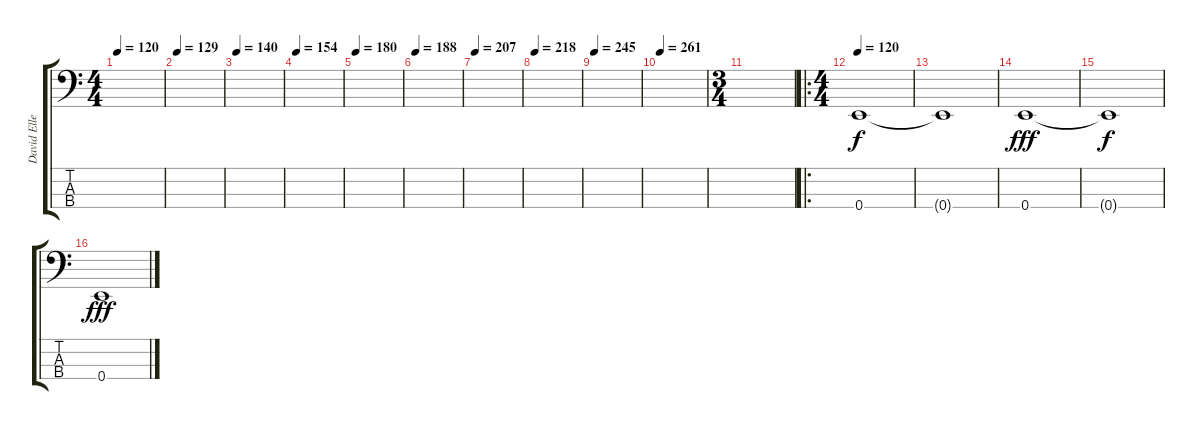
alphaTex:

\track ("David Ellefson" "David Elle") {instrument electricbassfinger}
\staff {score tabs}
\tuning (G2 D2 A1 E1) {hide}
\ts (4 4)
\tempo 120
\clef f4
\ks c
|
\tempo 129
|
\tempo 140
|
\tempo 154
|
\tempo 180
|
\tempo 188
|
\tempo 207
|
\tempo 218
|
\tempo 245
|
\tempo 261
|
\ts (3 4)
|
\ro
\ts (4 4)
\tempo 120
0.4.1 |
0.4{t}.1{dy f} |
0.4.1{dy fff} |
0.4{t}.1{dy f} |
0.4.1{dy fff}
